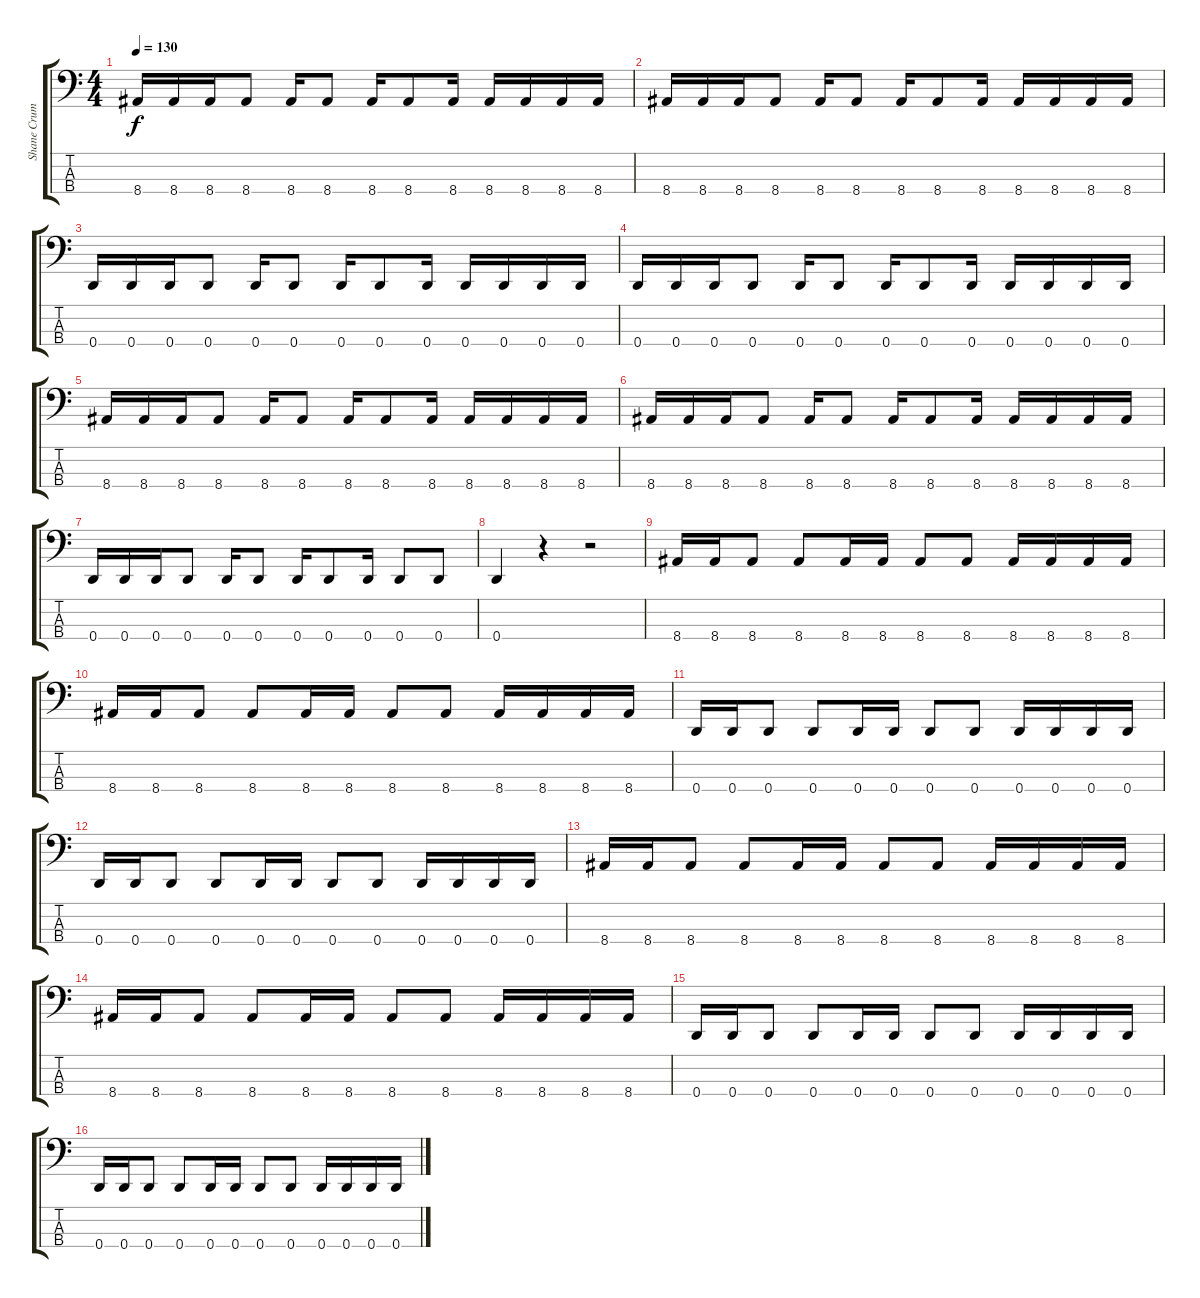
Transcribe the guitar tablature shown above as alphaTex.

\track ("Shane Crump" "Shane Crum") {instrument electricbassfinger}
\staff {score tabs}
\tuning (G2 D2 A1 D1) {hide}
\ts (4 4)
\tempo 130
\clef f4
\ks c
8.4.16{dy f} 8.4.16 8.4.16 8.4.8 8.4.16 8.4.8 8.4.16 8.4.8 8.4.16 8.4.16 8.4.16 8.4.16 8.4.16 |
8.4.16 8.4.16 8.4.16 8.4.8 8.4.16 8.4.8 8.4.16 8.4.8 8.4.16 8.4.16 8.4.16 8.4.16 8.4.16 |
0.4.16 0.4.16 0.4.16 0.4.8 0.4.16 0.4.8 0.4.16 0.4.8 0.4.16 0.4.16 0.4.16 0.4.16 0.4.16 |
0.4.16 0.4.16 0.4.16 0.4.8 0.4.16 0.4.8 0.4.16 0.4.8 0.4.16 0.4.16 0.4.16 0.4.16 0.4.16 |
8.4.16 8.4.16 8.4.16 8.4.8 8.4.16 8.4.8 8.4.16 8.4.8 8.4.16 8.4.16 8.4.16 8.4.16 8.4.16 |
8.4.16 8.4.16 8.4.16 8.4.8 8.4.16 8.4.8 8.4.16 8.4.8 8.4.16 8.4.16 8.4.16 8.4.16 8.4.16 |
0.4.16 0.4.16 0.4.16 0.4.8 0.4.16 0.4.8 0.4.16 0.4.8 0.4.16 0.4.8 0.4.8 |
0.4.4 r.4 r.2 |
8.4.16 8.4.16 8.4.8 8.4.8 8.4.16 8.4.16 8.4.8 8.4.8 8.4.16 8.4.16 8.4.16 8.4.16 |
8.4.16 8.4.16 8.4.8 8.4.8 8.4.16 8.4.16 8.4.8 8.4.8 8.4.16 8.4.16 8.4.16 8.4.16 |
0.4.16 0.4.16 0.4.8 0.4.8 0.4.16 0.4.16 0.4.8 0.4.8 0.4.16 0.4.16 0.4.16 0.4.16 |
0.4.16 0.4.16 0.4.8 0.4.8 0.4.16 0.4.16 0.4.8 0.4.8 0.4.16 0.4.16 0.4.16 0.4.16 |
8.4.16 8.4.16 8.4.8 8.4.8 8.4.16 8.4.16 8.4.8 8.4.8 8.4.16 8.4.16 8.4.16 8.4.16 |
8.4.16 8.4.16 8.4.8 8.4.8 8.4.16 8.4.16 8.4.8 8.4.8 8.4.16 8.4.16 8.4.16 8.4.16 |
0.4.16 0.4.16 0.4.8 0.4.8 0.4.16 0.4.16 0.4.8 0.4.8 0.4.16 0.4.16 0.4.16 0.4.16 |
0.4.16 0.4.16 0.4.8 0.4.8 0.4.16 0.4.16 0.4.8 0.4.8 0.4.16 0.4.16 0.4.16 0.4.16
